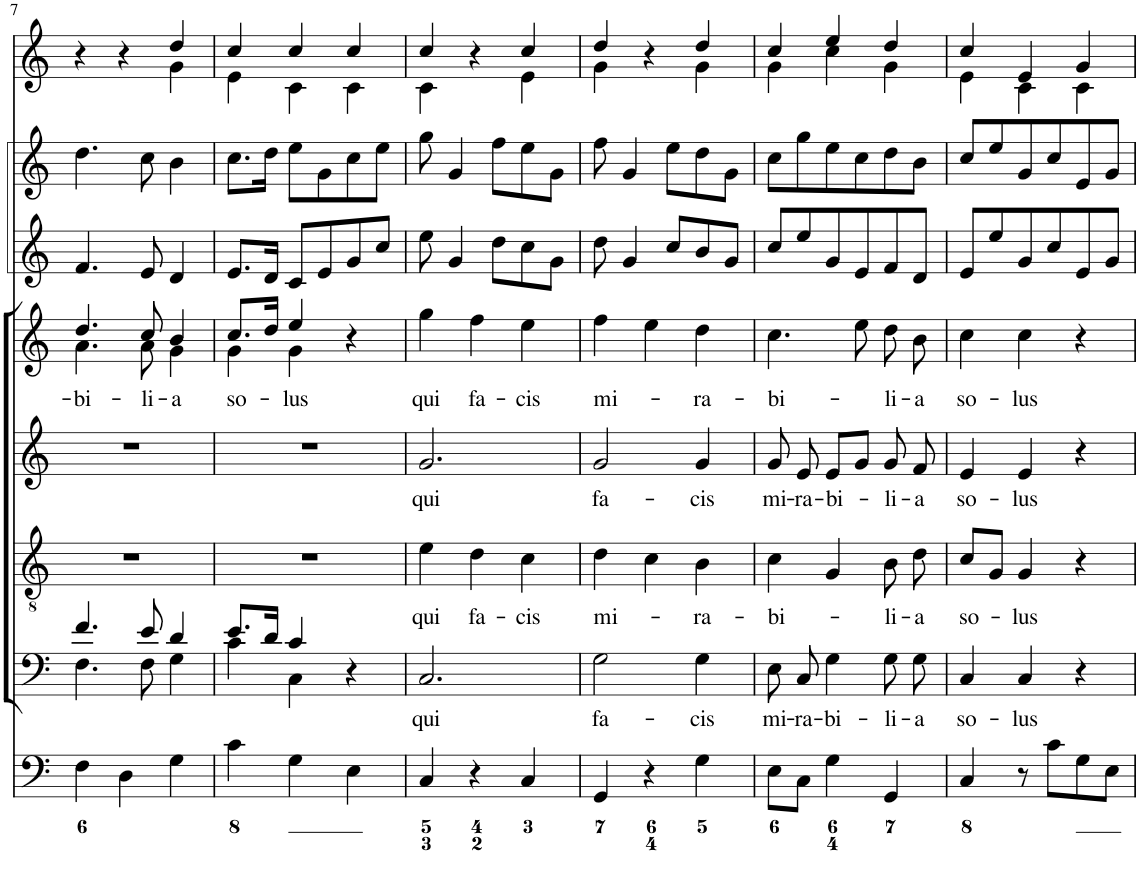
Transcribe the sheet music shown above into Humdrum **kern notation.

**kern	**kern	**text	**kern	**text	**kern	**text	**kern	**text	**kern	**kern	**kern
*part8	*part7	*part7	*part6	*part6	*part5	*part5	*part4	*part4	*part3	*part2	*part1
*staff8	*staff7	*staff7	*staff6	*staff6	*staff5	*staff5	*staff4	*staff4	*staff3	*staff2	*staff1
*I"Organ	*I"Voice	*	*I"Tenor	*	*I"Alto	*	*I"Voice	*	*I"Violino 2	*I"Violino 1	*I"Clarini in C
*	*	*	*	*	*	*	*	*	*I'Vln	*I'Vln	*
!!LO:PB:g=z
*clefF4	*clefF4	*	*clefGv2	*	*clefG2	*	*clefG2	*	*clefG2	*clefG2	*clefG2
*k[]	*k[]	*	*k[]	*	*k[]	*	*k[]	*	*k[]	*k[]	*k[]
*M3/4	*M3/4	*	*M3/4	*	*M3/4	*	*M3/4	*	*M3/4	*M3/4	*M3/4
=7	=7	=7	=7	=7	=7	=7	=7	=7	=7	=7	=7
*	*^	*	*	*	*	*	*	*	*	*	*
!	!	!	!	!	!	!	!	!	!LO:LY:b	!	!	!
*	*	*	*	*	*	*	*	*^	*	*	*	*^
4F\	4.f/	4.F\	.	2.r	.	2.r	.	4.dd/	4.a\	-bi-	4.f/	4.dd\	4r	2ryy
4D\	.	.	.	.	.	.	.	.	.	.	.	.	4r	.
!	!	!	!	!	!	!	!	!	!	!LO:LY:b	!	!	!	!
.	8e/	8F\	.	.	.	.	.	8cc/	8a\	-li-	8e/	8cc\	.	.
!	!	!	!	!	!	!	!	!	!	!LO:LY:b	!	!	!	!
4G\	4d/	4G\	.	.	.	.	.	4b/	4g\	-a	4d/	4b\	4dd/	4g\
=8	=8	=8	=8	=8	=8	=8	=8	=8	=8	=8	=8	=8	=8	=8
!	!	!	!	!	!	!	!	!	!	!LO:LY:b	!	!	!	!
4c\	8.e/L	4c\	.	2.r	.	2.r	.	8.cc/L	4g\	so-	8.e/L	8.cc\L	4cc/	4e\
.	16d/Jk	.	.	.	.	.	.	16dd/Jk	.	.	16d/Jk	16dd\Jk	.	.
!	!	!	!	!	!	!	!	!	!	!LO:LY:b	!	!	!	!
4G\	4c/	4C\	.	.	.	.	.	4ee/	4g\	-lus	8c/L	8ee\L	4cc/	4c\
.	.	.	.	.	.	.	.	.	.	.	8e/	8g\	.	.
4E\	4r	4ryy	.	.	.	.	.	4r	4ryy	.	8g/	8cc\	4cc/	4c\
.	.	.	.	.	.	.	.	.	.	.	8cc/J	8ee\J	.	.
*	*v	*v	*	*	*	*	*	*v	*v	*	*	*	*	*
=9	=9	=9	=9	=9	=9	=9	=9	=9	=9	=9	=9	=9
!	!	!LO:LY:b	!	!LO:LY:b	!	!LO:LY:b	!	!LO:LY:b	!	!	!	!
4C/	2.C/	qui	4e\	qui	2.g/	qui	4gg\	qui	8ee\	8gg\	4cc/	4c\
.	.	.	.	.	.	.	.	.	4g/	4g/	.	.
!	!	!	!	!LO:LY:b	!	!	!	!LO:LY:b	!	!	!	!
4r	.	.	4d\	fa-	.	.	4ff\	fa-	.	.	4r	4ryy
.	.	.	.	.	.	.	.	.	8dd\L	8ff\L	.	.
!	!	!	!	!LO:LY:b	!	!	!	!LO:LY:b	!	!	!	!
4C/	.	.	4c\	-cis	.	.	4ee\	-cis	8cc\	8ee\	4cc/	4e\
.	.	.	.	.	.	.	.	.	8g\J	8g\J	.	.
=10	=10	=10	=10	=10	=10	=10	=10	=10	=10	=10	=10	=10
!	!	!LO:LY:b	!	!LO:LY:b	!	!LO:LY:b	!	!LO:LY:b	!	!	!	!
4GG/	2G\	fa-	4d\	mi-	2g/	fa-	4ff\	mi-	8dd\	8ff\	4dd/	4g\
.	.	.	.	.	.	.	.	.	4g/	4g/	.	.
4r	.	.	4c\	.	.	.	4ee\	.	.	.	4r	4ryy
.	.	.	.	.	.	.	.	.	8cc/L	8ee\L	.	.
!	!	!LO:LY:b	!	!LO:LY:b	!	!LO:LY:b	!	!LO:LY:b	!	!	!	!
4G\	4G\	-cis	4B\	ra-	4g/	-cis	4dd\	ra-	8b/	8dd\	4dd/	4g\
.	.	.	.	.	.	.	.	.	8g/J	8g\J	.	.
=11	=11	=11	=11	=11	=11	=11	=11	=11	=11	=11	=11	=11
!	!	!LO:LY:b	!	!LO:LY:b	!	!LO:LY:b	!	!LO:LY:b	!	!	!	!
8E\L	8E\	mi-	4c\	-bi-	8g/	mi-	4.cc\	-bi-	8cc/L	8cc\L	4cc/	4g\
!	!	!LO:LY:b	!	!	!	!LO:LY:b	!	!	!	!	!	!
8C\J	8C/	-ra-	.	.	8e/	-ra-	.	.	8ee/	8gg\	.	.
!	!	!LO:LY:b	!	!	!	!LO:LY:b	!	!	!	!	!	!
4G\	4G\	-bi-	4G/	.	8e/L	-bi-	.	.	8g/	8ee\	4ee/	4cc\
.	.	.	.	.	8g/J	.	8ee\	.	8e/	8cc\	.	.
!	!	!LO:LY:b	!	!LO:LY:b	!	!LO:LY:b	!	!LO:LY:b	!	!	!	!
4GG/	8G\	-li-	8B\	-li-	8g/	-li-	8dd\	-li-	8f/	8dd\	4dd/	4g\
!	!	!LO:LY:b	!	!LO:LY:b	!	!LO:LY:b	!	!LO:LY:b	!	!	!	!
.	8G\	-a	8d\	-a	8f/	-a	8b\	-a	8d/J	8b\J	.	.
=12	=12	=12	=12	=12	=12	=12	=12	=12	=12	=12	=12	=12
!	!	!LO:LY:b	!	!LO:LY:b	!	!LO:LY:b	!	!LO:LY:b	!	!	!	!
4C/	4C/	so-	8c/L	so-	4e/	so-	4cc\	so-	8e/L	8cc/L	4cc/	4e\
.	.	.	8G/J	.	.	.	.	.	8ee/	8ee/	.	.
!	!	!LO:LY:b	!	!LO:LY:b	!	!LO:LY:b	!	!LO:LY:b	!	!	!	!
8r	4C/	-lus	4G/	-lus	4e/	-lus	4cc\	-lus	8g/	8g/	4e/	4c\
8c\L	.	.	.	.	.	.	.	.	8cc/	8cc/	.	.
8G\	4r	.	4r	.	4r	.	4r	.	8e/	8e/	4g/	4c\
8E\J	.	.	.	.	.	.	.	.	8g/J	8g/J	.	.
*	*	*	*	*	*	*	*	*	*	*	*v	*v
=	=	=	=	=	=	=	=	=	=	=	=
*-	*-	*-	*-	*-	*-	*-	*-	*-	*-	*-	*-
